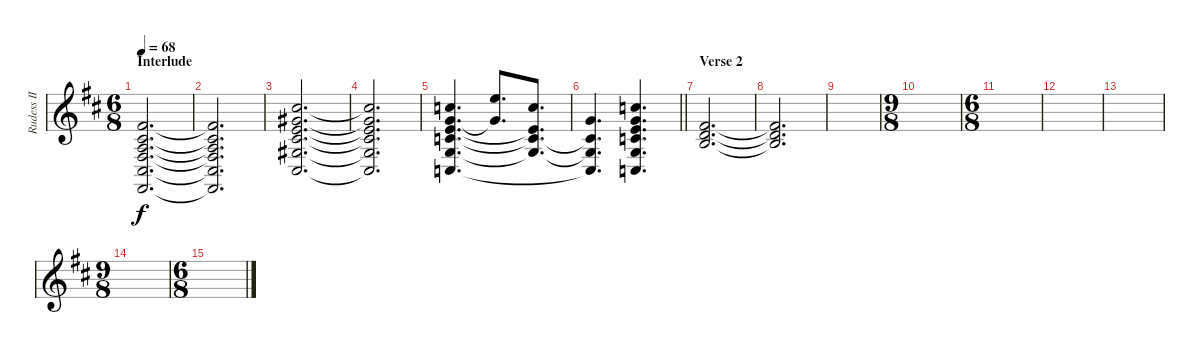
\track ("Rudess II" "Rudess II") {instrument stringensemble2}
\staff {score}
\tuning (E4 B3 G3 D3 A2 E2 B1) {hide}
\ts (6 8)
\section ("" "Interlude")
\tempo 68
\clef g2
\ks d
(2.1 2.2 2.3 4.4 4.5 2.6).2{d dy f volume 12 balance 10 instrument stringensemble2} |
(2.1{t} 2.2{t} 2.3{t} 4.4{t} 4.5{t} 2.6{t}).2{d} |
(9.1 9.2 9.3 11.4 11.5 9.6).2{d} |
(9.1{t} 9.2{t} 9.3{t} 11.4{t} 11.5{t} 9.6{t}).2{d} |
(8.1 8.2 9.3 10.4 10.5 8.6).4{d} (12.1 8.2{t}).8{d} (8.1 9.3{t} 10.4{t} 10.5{t}).8{d} |
\barLineRight lightlight
(8.2 10.4{t} 10.5{t} 8.6{t}).4{d} (8.1 8.2 9.3 10.4 10.5 8.6).4{d bd 30} |
\section ("" "Verse 2")
(7.2 7.3 9.4).2{d volume 0 balance 16} |
(7.2{t} 7.3{t} 9.4{t}).2{d} |
|
\ts (9 8)
|
\ts (6 8)
|
|
|
\ts (9 8)
|
\ts (6 8)
